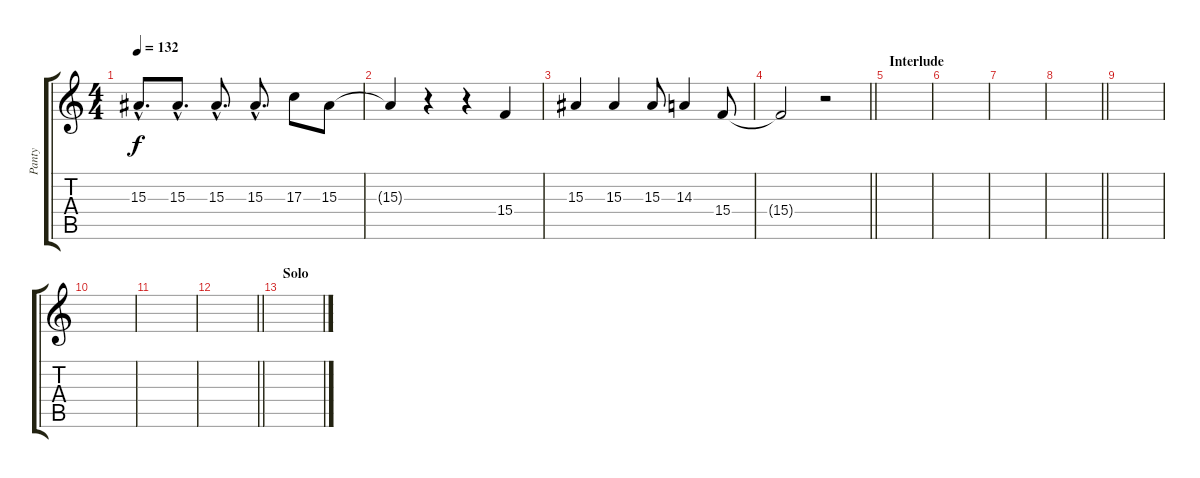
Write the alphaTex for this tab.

\track ("Panty" "Panty") {instrument altosax}
\staff {score tabs}
\tuning (E4 B3 G3 D3 A2 E2) {hide}
\ts (4 4)
\tempo 132
\clef g2
\ks c
15.3{hac}.8{d dy f} 15.3{hac}.8{d} 15.3{hac}.8{d} 15.3{hac}.8{d} 17.3.8 15.3.8 |
15.3{t}.4 r.4 r.4 15.4.4 |
15.3.4 15.3.4 15.3.8 14.3.4 15.4.8 |
\barLineRight lightlight
15.4{t}.2 r.2 |
\section ("" "Interlude")
|
|
|
\barLineRight lightlight
|
|
|
|
\barLineRight lightlight
|
\section ("" "Solo")
